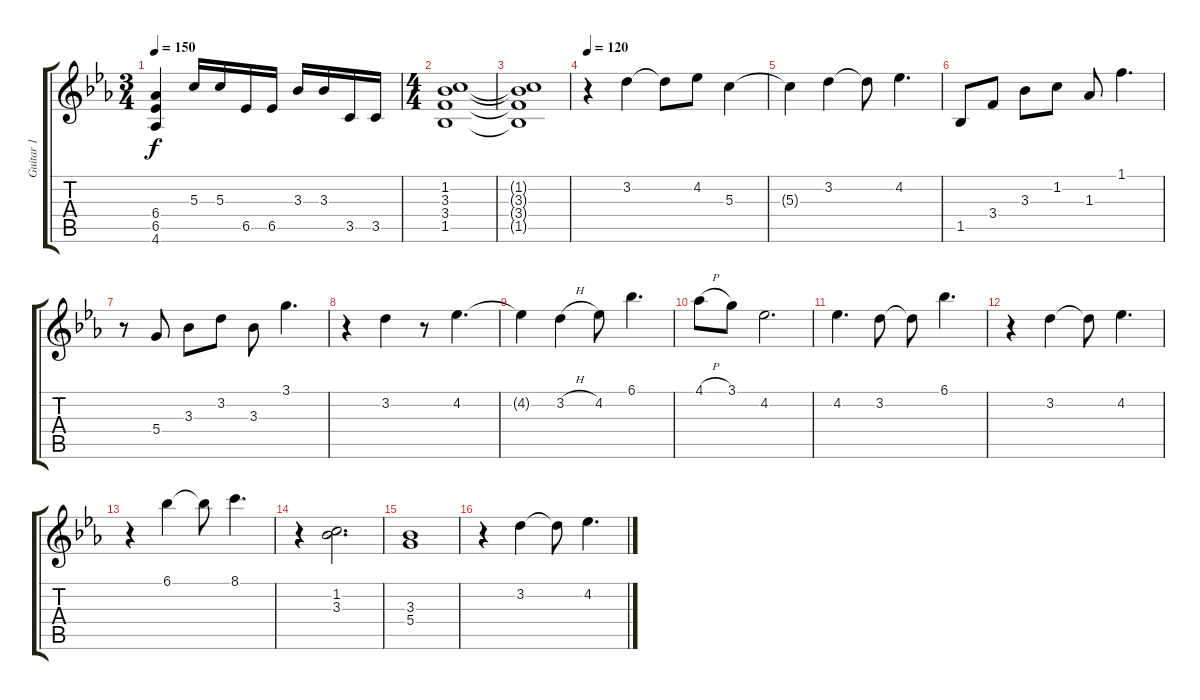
\track ("Guitar 1" "Guitar 1") {instrument acousticguitarnylon}
\staff {score tabs}
\tuning (E4 B3 G3 D3 A2 E2) {hide}
\ts (3 4)
\tempo 150
\clef g2
\ks eb
(6.4 6.5 4.6).4{dy f} 5.3.16 5.3.16 6.5.16 6.5.16 3.3.16 3.3.16 3.5.16 3.5.16 |
\ts (4 4)
(1.2 3.3 3.4 1.5).1 |
(1.2{t} 3.3{t} 3.4{t} 1.5{t}).1 |
\tempo 120
r.4{balance 8 instrument electricguitarjazz} 3.2.4 3.2{t}.8 4.2.8 5.3.4 |
5.3{t}.4 3.2.4 3.2{t}.8 4.2.4{d} |
1.5.8 3.4.8 3.3.8 1.2.8 1.3.8 1.1.4{d} |
r.8 5.4.8 3.3.8 3.2.8 3.3.8 3.1.4{d} |
r.4 3.2.4 r.8 4.2.4{d} |
4.2{t}.4 3.2{h}.4 4.2.8 6.1.4{d} |
4.1{h}.8 3.1.8 4.2.2{d} |
4.2.4{d} 3.2.8 3.2{t}.8 6.1.4{d} |
r.4 3.2.4 3.2{t}.8 4.2.4{d} |
r.4 6.1.4 6.1{t}.8 8.1.4{d} |
r.4 (1.2 3.3).2{d} |
(3.3 5.4).1 |
r.4 3.2.4 3.2{t}.8 4.2.4{d}
